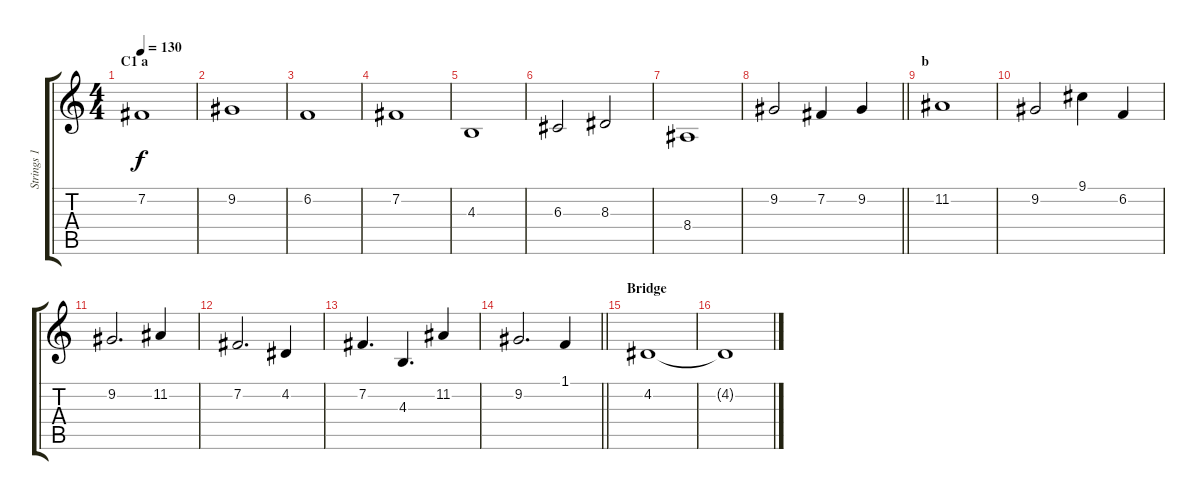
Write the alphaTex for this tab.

\track ("Strings 1" "Strings 1") {instrument synthstrings1}
\staff {score tabs}
\tuning (E4 B3 G3 D3 A2 E2) {hide}
\ts (4 4)
\section ("" "C1 a")
\tempo 130
\clef g2
\ks c
7.2.1{dy f} |
9.2.1 |
6.2.1 |
7.2.1 |
4.3.1 |
6.3.2 8.3.2 |
8.4.1 |
\barLineRight lightlight
9.2.2 7.2.4 9.2.4 |
\section ("" "b")
11.2.1 |
9.2.2 9.1.4 6.2.4 |
9.2.2{d} 11.2.4 |
7.2.2{d} 4.2.4 |
7.2.4{d} 4.3.4{d} 11.2.4 |
\barLineRight lightlight
9.2.2{d} 1.1.4 |
\section ("" "Bridge")
4.2.1 |
4.2{t}.1{volume 4}
